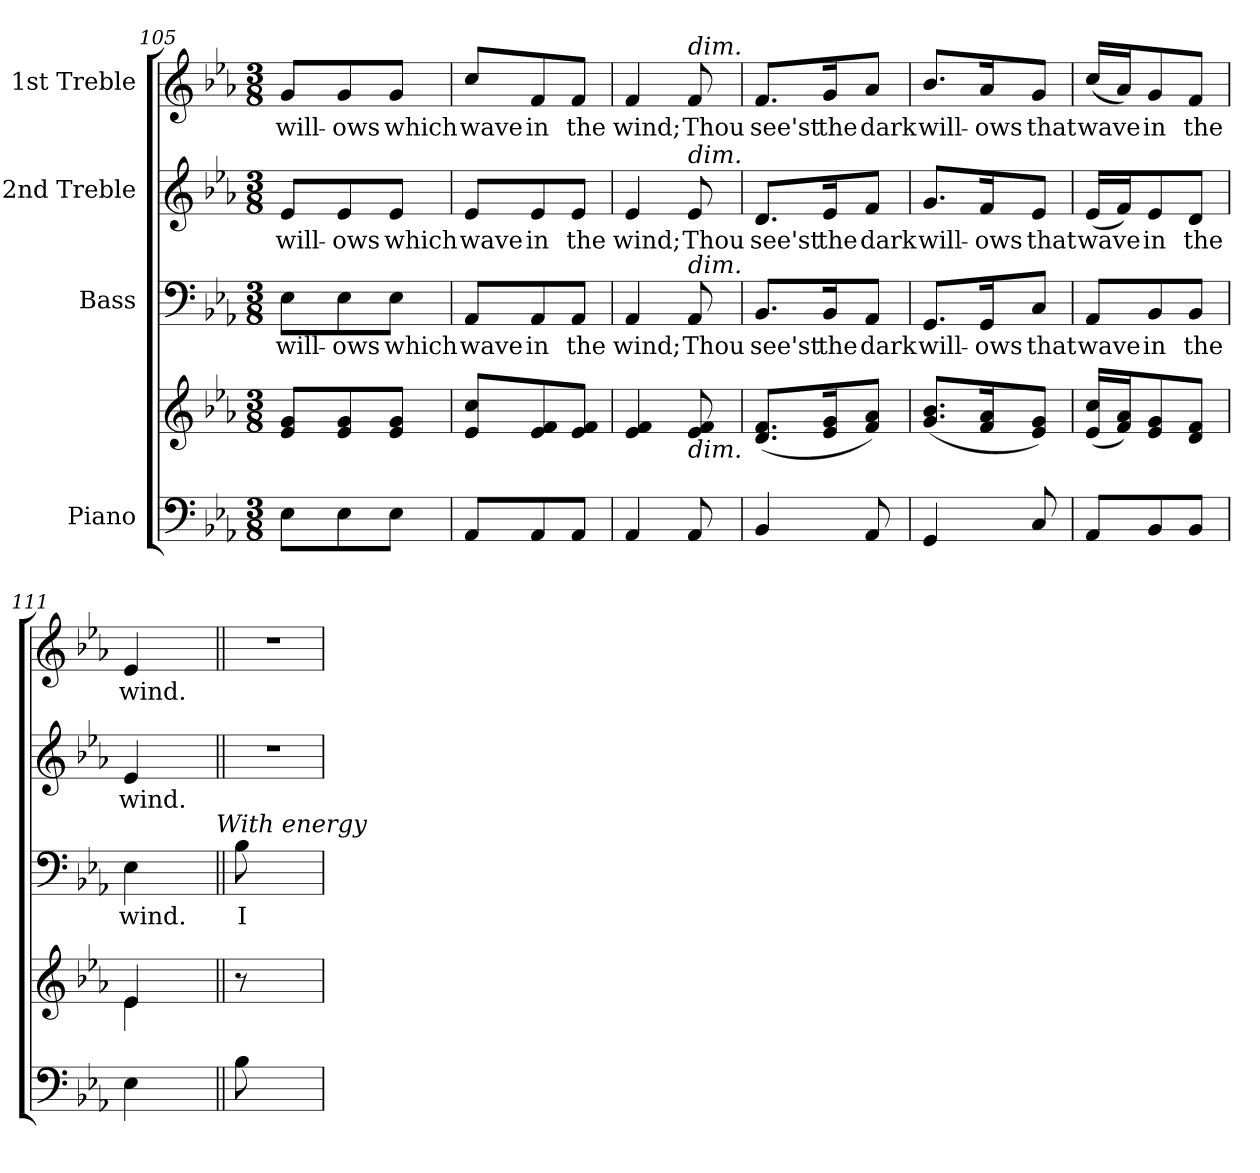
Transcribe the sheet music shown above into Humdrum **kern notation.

**kern	**kern	**kern	**text	**kern	**text	**kern	**text
*part4	*part4	*part3	*part3	*part2	*part2	*part1	*part1
*staff5	*staff4	*staff3	*staff3	*staff2	*staff2	*staff1	*staff1
*I"Piano	*	*I"Bass	*	*I"2nd Treble	*	*I"1st Treble	*
*clefF4	*clefG2	*clefF4	*	*clefG2	*	*clefG2	*
*k[b-e-a-]	*k[b-e-a-]	*k[b-e-a-]	*	*k[b-e-a-]	*	*k[b-e-a-]	*
*E-:	*E-:	*E-:	*	*E-:	*	*E-:	*
*M3/8	*M3/8	*M3/8	*	*M3/8	*	*M3/8	*
=105	=105	=105	=105	=105	=105	=105	=105
!	!	!	!LO:LY:b:color=#000000	!	!	!	!
!	!	!	!	!	!LO:LY:b:color=#000000	!	!
!	!	!	!	!	!	!	!LO:LY:b:color=#000000
8E-i\L	8e-i/ 8gi/L	8E-i\L	will-	8e-i/L	will-	8gi/L	will-
!	!	!	!LO:LY:b:color=#000000	!	!	!	!
!	!	!	!	!	!LO:LY:b:color=#000000	!	!
!	!	!	!	!	!	!	!LO:LY:b:color=#000000
8E-i\	8e-i/ 8gi/	8E-i\	-ows	8e-i/	-ows	8gi/	-ows
!	!	!	!LO:LY:b:color=#000000	!	!	!	!
!	!	!	!	!	!LO:LY:b:color=#000000	!	!
!	!	!	!	!	!	!	!LO:LY:b:color=#000000
8E-i\J	8e-i/ 8gi/J	8E-i\J	which	8e-i/J	which	8gi/J	which
!!LO:PB:g=z
=106	=106	=106	=106	=106	=106	=106	=106
!	!	!	!LO:LY:b:color=#000000	!	!	!	!
!	!	!	!	!	!LO:LY:b:color=#000000	!	!
!	!	!	!	!	!	!	!LO:LY:b:color=#000000
8AA-i/L	8e-i/ 8cci/L	8AA-i/L	wave	8e-i/L	wave	8cci/L	wave
!	!	!	!LO:LY:b:color=#000000	!	!	!	!
!	!	!	!	!	!LO:LY:b:color=#000000	!	!
!	!	!	!	!	!	!	!LO:LY:b:color=#000000
8AA-i/	8e-i/ 8fi/	8AA-i/	in	8e-i/	in	8fi/	in
!	!	!	!LO:LY:b:color=#000000	!	!	!	!
!	!	!	!	!	!LO:LY:b:color=#000000	!	!
!	!	!	!	!	!	!	!LO:LY:b:color=#000000
8AA-i/J	8e-i/ 8fi/J	8AA-i/J	the	8e-i/J	the	8fi/J	the
=107	=107	=107	=107	=107	=107	=107	=107
!	!	!	!LO:LY:b:color=#000000	!	!	!	!
!	!	!	!	!	!LO:LY:b:color=#000000	!	!
!	!	!	!	!	!	!	!LO:LY:b:color=#000000
4AA-i/	4e-i/ 4fi	4AA-i/	wind;	4e-i/	wind;	4fi/	wind;
!	!	!	!LO:LY:b:color=#000000	!	!	!	!
!	!	!	!	!	!LO:LY:b:color=#000000	!	!
!	!	!	!	!	!	!LO:TX:a:i:t=dim.	!
!	!	!	!	!LO:TX:a:i:t=dim.	!	!	!
!	!	!LO:TX:a:i:t=dim.	!	!	!	!	!
!	!LO:TX:b:i:t=dim.	!	!	!	!	!	!
!	!	!	!	!	!	!	!LO:LY:b:color=#000000
8AA-i/	8e-i/ 8fi	8AA-i/	Thou	8e-i/	Thou	8fi/	Thou
=108	=108	=108	=108	=108	=108	=108	=108
!	!	!	!LO:LY:b:color=#000000	!	!	!	!
!	!	!	!	!	!LO:LY:b:color=#000000	!	!
!	!	!	!	!	!	!	!LO:LY:b:color=#000000
4BB-i/	(8.di/ 8.fi/L	8.BB-i/L	see'st	8.di/L	see'st	8.fi/L	see'st
!	!	!	!LO:LY:b:color=#000000	!	!	!	!
!	!	!	!	!	!LO:LY:b:color=#000000	!	!
!	!	!	!	!	!	!	!LO:LY:b:color=#000000
.	16e-i/ 16gi/K	16BB-i/K	the	16e-i/K	the	16gi/K	the
!	!	!	!LO:LY:b:color=#000000	!	!	!	!
!	!	!	!	!	!LO:LY:b:color=#000000	!	!
!	!	!	!	!	!	!	!LO:LY:b:color=#000000
8AA-i/	8fi/ 8a-i/J)	8AA-i/J	dark	8fi/J	dark	8a-i/J	dark
=109	=109	=109	=109	=109	=109	=109	=109
!	!	!	!LO:LY:b:color=#000000	!	!	!	!
!	!	!	!	!	!LO:LY:b:color=#000000	!	!
!	!	!	!	!	!	!	!LO:LY:b:color=#000000
4GGi/	(8.gi/ 8.b-i/L	8.GGi/L	will-	8.gi/L	will-	8.b-i/L	will-
!	!	!	!LO:LY:b:color=#000000	!	!	!	!
!	!	!	!	!	!LO:LY:b:color=#000000	!	!
!	!	!	!	!	!	!	!LO:LY:b:color=#000000
.	16fi/ 16a-i/K	16GGi/K	-ows	16fi/K	-ows	16a-i/K	-ows
!	!	!	!LO:LY:b:color=#000000	!	!	!	!
!	!	!	!	!	!LO:LY:b:color=#000000	!	!
!	!	!	!	!	!	!	!LO:LY:b:color=#000000
8Ci/	8e-i/ 8gi/J)	8Ci/J	that	8e-i/J	that	8gi/J	that
=110	=110	=110	=110	=110	=110	=110	=110
!	!	!	!LO:LY:b:color=#000000	!	!	!	!
!	!	!	!	!	!LO:LY:b:color=#000000	!	!
!	!	!	!	!	!	!	!LO:LY:b:color=#000000
8AA-i/L	(16e-i/ 16cci/LL	8AA-i/L	wave	(16e-i/LL	wave	(16cci/LL	wave
.	16fi/ 16a-i/J)	.	.	16fi/J)	.	16a-i/J)	.
!	!	!	!LO:LY:b:color=#000000	!	!	!	!
!	!	!	!	!	!LO:LY:b:color=#000000	!	!
!	!	!	!	!	!	!	!LO:LY:b:color=#000000
8BB-i/	8e-i/ 8gi/	8BB-i/	in	8e-i/	in	8gi/	in
!	!	!	!LO:LY:b:color=#000000	!	!	!	!
!	!	!	!	!	!LO:LY:b:color=#000000	!	!
!	!	!	!	!	!	!	!LO:LY:b:color=#000000
8BB-i/J	8di/ 8fi/J	8BB-i/J	the	8di/J	the	8fi/J	the
=111	=111	=111	=111	=111	=111	=111	=111
*	*^	*	*	*	*	*	*
!	!	!	!	!LO:LY:b:color=#000000	!	!	!	!
!	!	!	!	!	!	!LO:LY:b:color=#000000	!	!
!	!	!	!	!	!	!	!	!LO:LY:b:color=#000000
*	*	*	*^	*	*	*	*	*
4E-i\	4e-i/	4e-i\	4E-i\	8ryy	wind.	4e-i/	wind.	4e-i/	wind.
.	.	.	.	16ryy	.	.	.	.	.
.	.	.	.	32ryy	.	.	.	.	.
.	.	.	.	64ryy	.	.	.	.	.
.	.	.	.	128...ryy	.	.	.	.	.
!	!	!	!	!LO:TX:a:i:t=With energy	!	!	!	!	!
.	.	.	.	1024ryy	.	.	.	.	.
=112||	=112||	=112||	=112||	=112||	=112||	=112||	=112||	=112||	=112||
!	!LO:N:vis=1	!	!	!	!	!	!	!	!
*	*v	*v	*	*	*	*	*	*	*
*	*	*v	*v	*	*	*	*	*
*	*^	*^	*	*	*	*	*
!	!	!	!LO:TX:a:t=Bass Solo	!	!	!	!	!	!
!	!	!	!	!	!LO:LY:b:color=#000000	!LO:N:vis=1	!	!LO:N:vis=1	!
*	*v	*v	*	*	*	*	*	*	*
*	*	*v	*v	*	*	*	*	*
8B-i\	8r	8B-i\	I	4.r	.	4.r	.
4ryy	4ryy	4ryy	.	.	.	.	.
=	=	=	=	=	=	=	=
*-	*-	*-	*-	*-	*-	*-	*-
